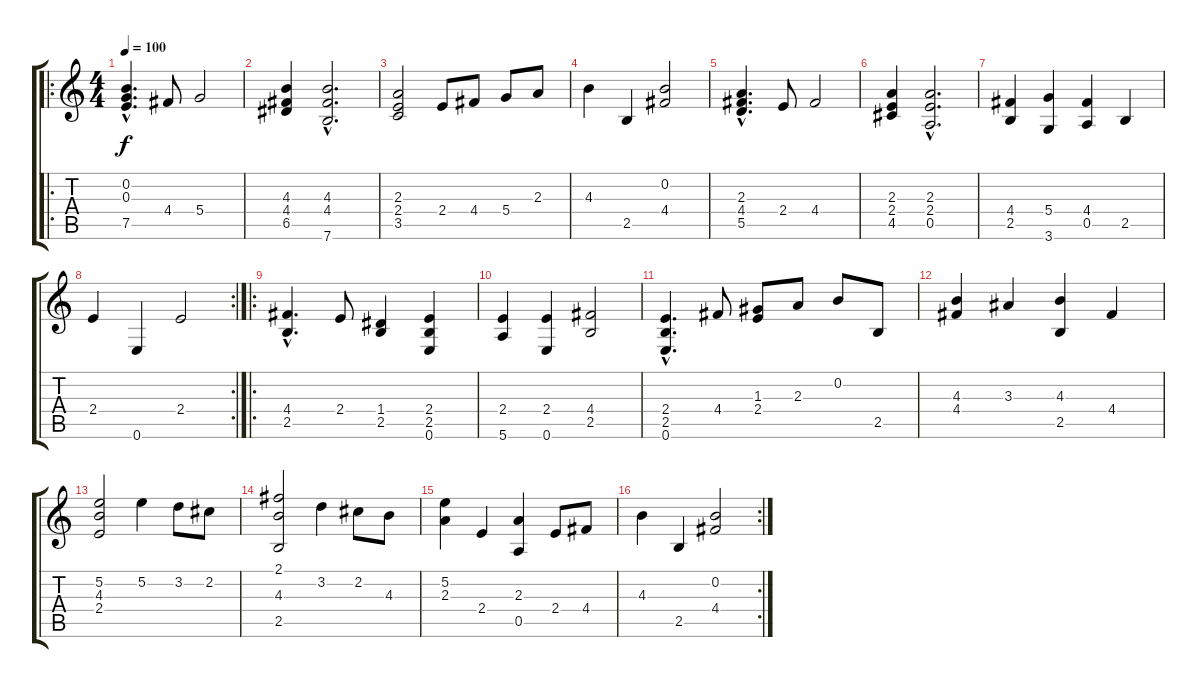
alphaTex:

\track "" {instrument acousticguitarnylon}
\staff {score tabs}
\tuning (E4 B3 G3 D3 A2 E2) {hide}
\ro
\ts (4 4)
\tempo 100
\clef g2
\ks c
(0.2{hac} 0.3{hac} 7.5{hac}).4{d dy f instrument acousticguitarnylon} 4.4.8 5.4.2 |
(4.3 4.4 6.5).4 (4.3{hac} 4.4{hac} 7.6{hac}).2{d} |
(2.3 2.4 3.5).2 2.4.8 4.4.8 5.4.8 2.3.8 |
4.3.4 2.5.4 (0.2 4.4).2 |
(2.3{hac} 4.4{hac} 5.5{hac}).4{d} 2.4.8 4.4.2 |
(2.3 2.4 4.5).4 (2.3{hac} 2.4{hac} 0.5{hac}).2{d} |
(4.4 2.5).4 (5.4 3.6).4 (4.4 0.5).4 2.5.4 |
\rc 2
2.4.4 0.6.4 2.4.2 |
\ro
(4.4{hac} 2.5{hac}).4{d} 2.4.8 (1.4 2.5).4 (2.4 2.5 0.6).4 |
(2.4 5.6).4 (2.4 0.6).4 (4.4 2.5).2 |
(2.4{hac} 2.5{hac} 0.6{hac}).4{d} 4.4.8 (1.3 2.4).8 2.3.8 0.2.8 2.5.8 |
(4.3 4.4).4 3.3.4 (4.3 2.5).4 4.4.4 |
(5.2 4.3 2.4).2 5.2.4 3.2.8 2.2.8 |
(2.1 4.3 2.5).2 3.2.4 2.2.8 4.3.8 |
(5.2 2.3).4 2.4.4 (2.3 0.5).4 2.4.8 4.4.8 |
\rc 2
4.3.4 2.5.4 (0.2 4.4).2
